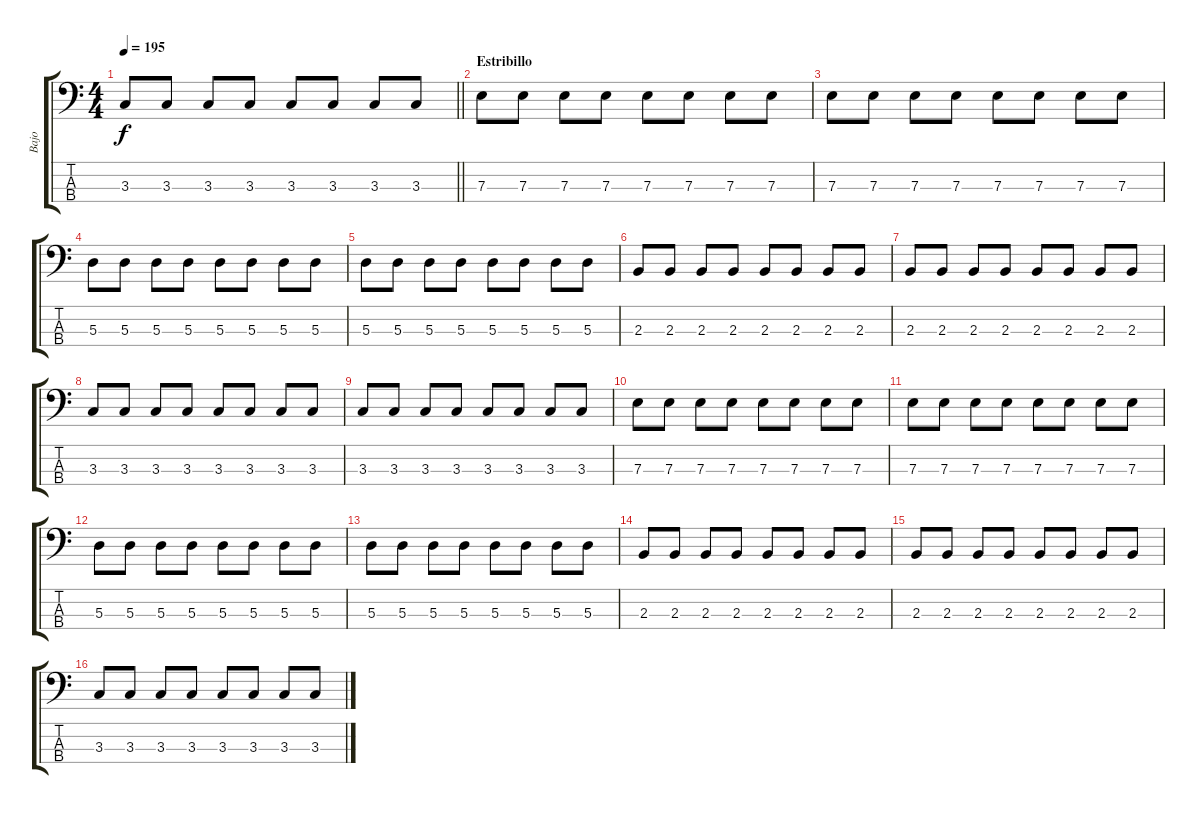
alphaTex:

\track ("Bajo" "Bajo") {instrument electricbassfinger}
\staff {score tabs}
\tuning (G2 D2 A1 E1) {hide}
\ts (4 4)
\tempo 195
\clef f4
\barLineRight lightlight
\ks c
3.3.8{dy f} 3.3.8 3.3.8 3.3.8 3.3.8 3.3.8 3.3.8 3.3.8 |
\section ("" "Estribillo")
7.3.8 7.3.8 7.3.8 7.3.8 7.3.8 7.3.8 7.3.8 7.3.8 |
7.3.8 7.3.8 7.3.8 7.3.8 7.3.8 7.3.8 7.3.8 7.3.8 |
5.3.8 5.3.8 5.3.8 5.3.8 5.3.8 5.3.8 5.3.8 5.3.8 |
5.3.8 5.3.8 5.3.8 5.3.8 5.3.8 5.3.8 5.3.8 5.3.8 |
2.3.8 2.3.8 2.3.8 2.3.8 2.3.8 2.3.8 2.3.8 2.3.8 |
2.3.8 2.3.8 2.3.8 2.3.8 2.3.8 2.3.8 2.3.8 2.3.8 |
3.3.8 3.3.8 3.3.8 3.3.8 3.3.8 3.3.8 3.3.8 3.3.8 |
3.3.8 3.3.8 3.3.8 3.3.8 3.3.8 3.3.8 3.3.8 3.3.8 |
7.3.8 7.3.8 7.3.8 7.3.8 7.3.8 7.3.8 7.3.8 7.3.8 |
7.3.8 7.3.8 7.3.8 7.3.8 7.3.8 7.3.8 7.3.8 7.3.8 |
5.3.8 5.3.8 5.3.8 5.3.8 5.3.8 5.3.8 5.3.8 5.3.8 |
5.3.8 5.3.8 5.3.8 5.3.8 5.3.8 5.3.8 5.3.8 5.3.8 |
2.3.8 2.3.8 2.3.8 2.3.8 2.3.8 2.3.8 2.3.8 2.3.8 |
2.3.8 2.3.8 2.3.8 2.3.8 2.3.8 2.3.8 2.3.8 2.3.8 |
3.3.8 3.3.8 3.3.8 3.3.8 3.3.8 3.3.8 3.3.8 3.3.8
